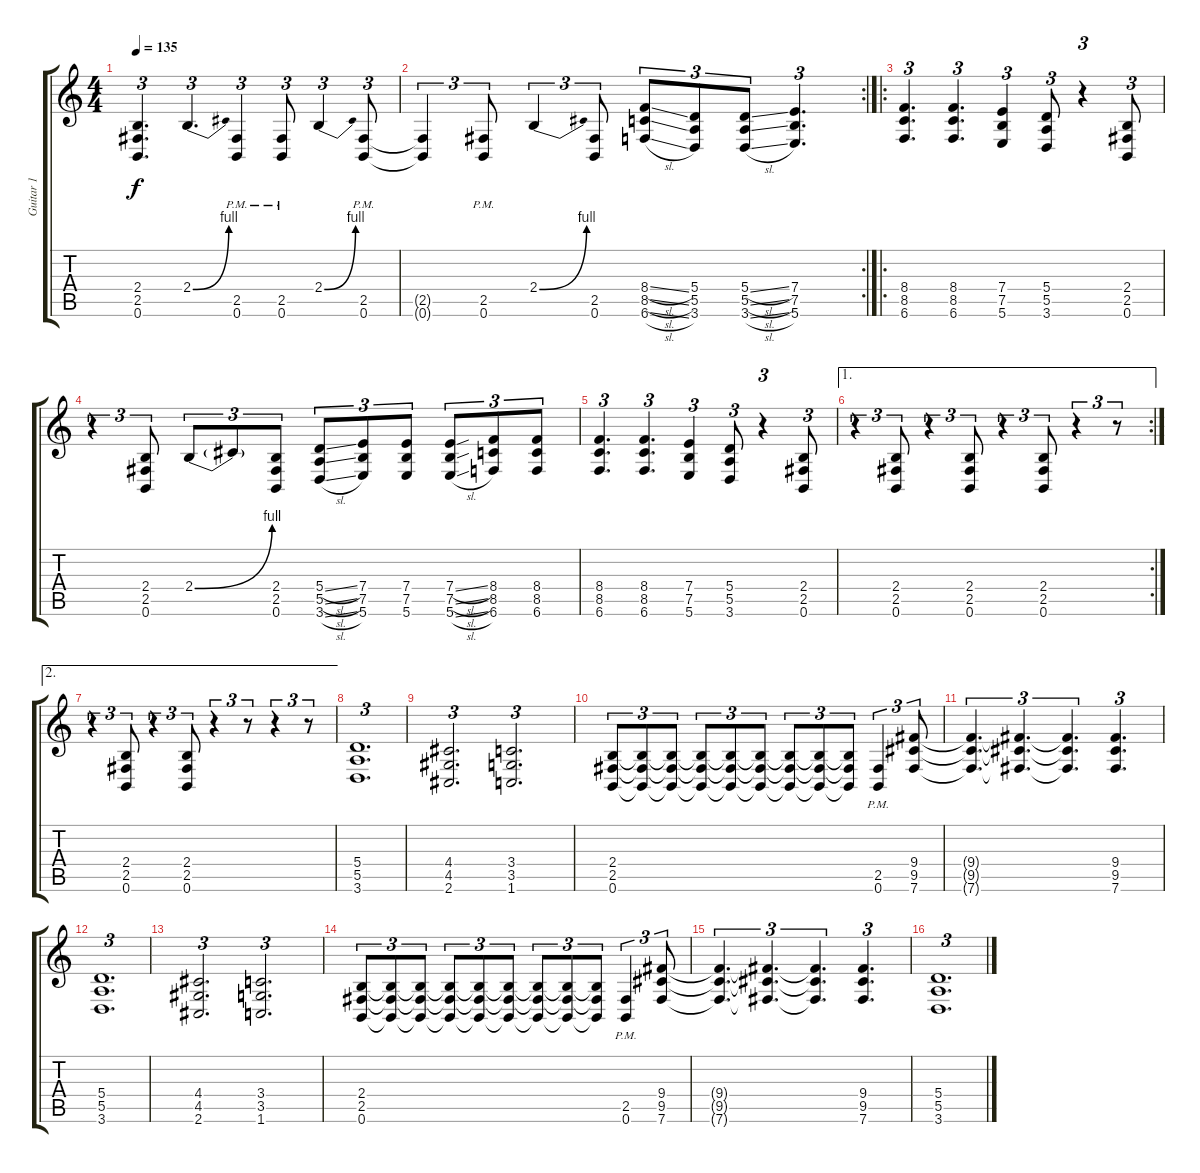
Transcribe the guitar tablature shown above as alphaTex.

\track ("Guitar 1" "Guitar 1") {instrument distortionguitar}
\staff {score tabs}
\tuning (B3 Gb3 D3 A2 E2 B1) {hide}
\ts (4 4)
\tempo 135
\clef g2
\ks c
(2.4 2.5 0.6).4{d tu (3 2) dy f} 2.4{be (bend 0 0 60 4)}.4{d tu (3 2) instrument guitarharmonics} (2.5{pm} 0.6{pm}).4{tu (3 2) instrument distortionguitar} (2.5{pm} 0.6{pm}).8{tu (3 2)} 2.4{be (bend 0 0 60 4)}.4{tu (3 2) instrument guitarharmonics} (2.5{pm} 0.6{pm}).8{tu (3 2) instrument distortionguitar} |
\rc 2
(2.5{t} 0.6{t}).4{tu (3 2)} (2.5{pm} 0.6{pm}).8{tu (3 2)} 2.4{be (bend 0 0 60 4)}.4{tu (3 2) instrument guitarharmonics} (2.5 0.6).8{tu (3 2) instrument distortionguitar} (8.4{sl} 8.5{sl} 6.6{sl}).8{tu (3 2)} (5.4 5.5 3.6).8{tu (3 2)} (5.4{sl} 5.5{sl} 3.6{sl}).8{tu (3 2)} (7.4 7.5 5.6).4{d tu (3 2)} |
\ro
(8.4 8.5 6.6).4{d tu (3 2)} (8.4 8.5 6.6).4{d tu (3 2)} (7.4 7.5 5.6).4{tu (3 2)} (5.4 5.5 3.6).8{tu (3 2)} r.4{tu (3 2)} (2.4 2.5 0.6).8{tu (3 2)} |
r.4{tu (3 2)} (2.4 2.5 0.6).8{tu (3 2)} 2.4{be (bend 0 0 60 4)}.8{tu (3 2) instrument guitarharmonics} 2.4{t}.8{tu (3 2)} (2.4 2.5 0.6).8{tu (3 2) instrument distortionguitar} (5.4{sl} 5.5{sl} 3.6{sl}).8{tu (3 2)} (7.4 7.5 5.6).8{tu (3 2)} (7.4 7.5 5.6).8{tu (3 2)} (7.4{sl} 7.5{sl} 5.6{sl}).8{tu (3 2)} (8.4 8.5 6.6).8{tu (3 2)} (8.4 8.5 6.6).8{tu (3 2)} |
(8.4 8.5 6.6).4{d tu (3 2)} (8.4 8.5 6.6).4{d tu (3 2)} (7.4 7.5 5.6).4{tu (3 2)} (5.4 5.5 3.6).8{tu (3 2)} r.4{tu (3 2)} (2.4 2.5 0.6).8{tu (3 2)} |
\ae 1
\rc 2
r.4{tu (3 2)} (2.4 2.5 0.6).8{tu (3 2)} r.4{tu (3 2)} (2.4 2.5 0.6).8{tu (3 2)} r.4{tu (3 2)} (2.4 2.5 0.6).8{tu (3 2)} r.4{tu (3 2)} r.8{tu (3 2)} |
\ae 2
r.4{tu (3 2)} (2.4 2.5 0.6).8{tu (3 2)} r.4{tu (3 2)} (2.4 2.5 0.6).8{tu (3 2)} r.4{tu (3 2)} r.8{tu (3 2)} r.4{tu (3 2)} r.8{tu (3 2)} |
(5.4 5.5 3.6).1{d tu (3 2)} |
(4.4 4.5 2.6).2{d tu (3 2)} (3.4 3.5 1.6).2{d tu (3 2)} |
(2.4 2.5 0.6).8{tu (3 2)} (2.4{t} 2.5{t} 0.6{t}).8{tu (3 2)} (2.4{t} 2.5{t} 0.6{t}).8{tu (3 2)} (2.4{t} 2.5{t} 0.6{t}).8{tu (3 2)} (2.4{t} 2.5{t} 0.6{t}).8{tu (3 2)} (2.4{t} 2.5{t} 0.6{t}).8{tu (3 2)} (2.4{t} 2.5{t} 0.6{t}).8{tu (3 2)} (2.4{t} 2.5{t} 0.6{t}).8{tu (3 2)} (2.4{t} 2.5{t} 0.6{t}).8{tu (3 2)} (2.5{pm} 0.6{pm}).4{tu (3 2)} (9.4 9.5 7.6).8{tu (3 2)} |
(9.4{t} 9.5{t} 7.6{t}).4{d tu (3 2)} (9.4{t} 9.5{t} 7.6{t}).4{d tu (3 2)} (9.4{t} 9.5{t} 7.6{t}).4{d tu (3 2)} (9.4 9.5 7.6).4{d tu (3 2)} |
(5.4 5.5 3.6).1{d tu (3 2)} |
(4.4 4.5 2.6).2{d tu (3 2)} (3.4 3.5 1.6).2{d tu (3 2)} |
(2.4 2.5 0.6).8{tu (3 2)} (2.4{t} 2.5{t} 0.6{t}).8{tu (3 2)} (2.4{t} 2.5{t} 0.6{t}).8{tu (3 2)} (2.4{t} 2.5{t} 0.6{t}).8{tu (3 2)} (2.4{t} 2.5{t} 0.6{t}).8{tu (3 2)} (2.4{t} 2.5{t} 0.6{t}).8{tu (3 2)} (2.4{t} 2.5{t} 0.6{t}).8{tu (3 2)} (2.4{t} 2.5{t} 0.6{t}).8{tu (3 2)} (2.4{t} 2.5{t} 0.6{t}).8{tu (3 2)} (2.5{pm} 0.6{pm}).4{tu (3 2)} (9.4 9.5 7.6).8{tu (3 2)} |
(9.4{t} 9.5{t} 7.6{t}).4{d tu (3 2)} (9.4{t} 9.5{t} 7.6{t}).4{d tu (3 2)} (9.4{t} 9.5{t} 7.6{t}).4{d tu (3 2)} (9.4 9.5 7.6).4{d tu (3 2)} |
(5.4 5.5 3.6).1{d tu (3 2)}
